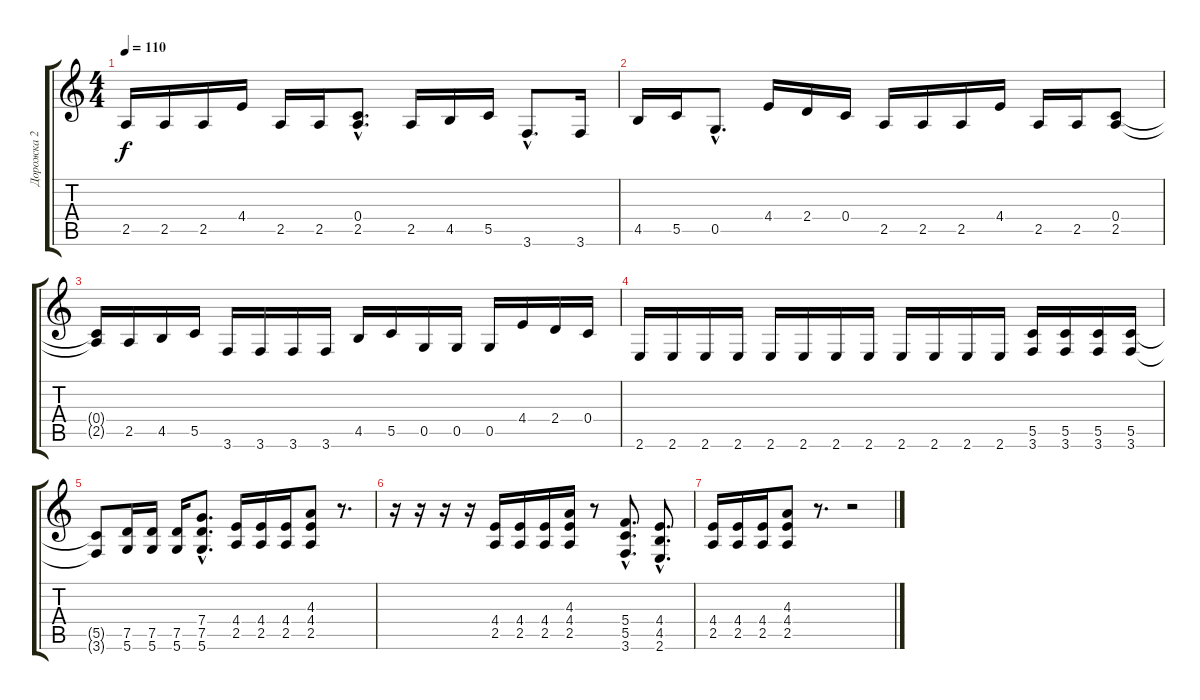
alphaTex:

\track ("Дорожка 2" "Дорожка 2") {instrument overdrivenguitar}
\staff {score tabs}
\tuning (D4 A3 F3 C3 G2 D2) {hide}
\ts (4 4)
\tempo 110
\clef g2
\ks c
2.5.16{dy f} 2.5.16 2.5.16 4.4.16 2.5.16 2.5.16 (0.4{hac} 2.5{hac}).8{d} 2.5.16 4.5.16 5.5.16 3.6{hac}.8{d} 3.6.16 |
4.5.16 5.5.16 0.5{hac}.8{d} 4.4.16 2.4.16 0.4.16 2.5.16 2.5.16 2.5.16 4.4.16 2.5.16 2.5.16 (0.4 2.5).8 |
(0.4{t} 2.5{t}).16 2.5.16 4.5.16 5.5.16 3.6.16 3.6.16 3.6.16 3.6.16 4.5.16 5.5.16 0.5.16 0.5.16 0.5.16 4.4.16 2.4.16 0.4.16 |
2.6.16 2.6.16 2.6.16 2.6.16 2.6.16 2.6.16 2.6.16 2.6.16 2.6.16 2.6.16 2.6.16 2.6.16 (5.5 3.6).16 (5.5 3.6).16 (5.5 3.6).16 (5.5 3.6).16 |
(5.5{t} 3.6{t}).8 (7.5 5.6).16 (7.5 5.6).16 (7.5 5.6).16 (7.4{hac} 7.5{hac} 5.6{hac}).8{d} (4.4 2.5).16 (4.4 2.5).16 (4.4 2.5).16 (4.3 4.4 2.5).8 r.8{d} |
r.16 r.16 r.16 r.16 (4.4 2.5).16 (4.4 2.5).16 (4.4 2.5).16 (4.3 4.4 2.5).16 r.8 (5.4{hac} 5.5{hac} 3.6{hac}).8{d} (4.4{hac} 4.5{hac} 2.6{hac}).8{d} |
(4.4 2.5).16 (4.4 2.5).16 (4.4 2.5).16 (4.3 4.4 2.5).8 r.8{d} r.2
